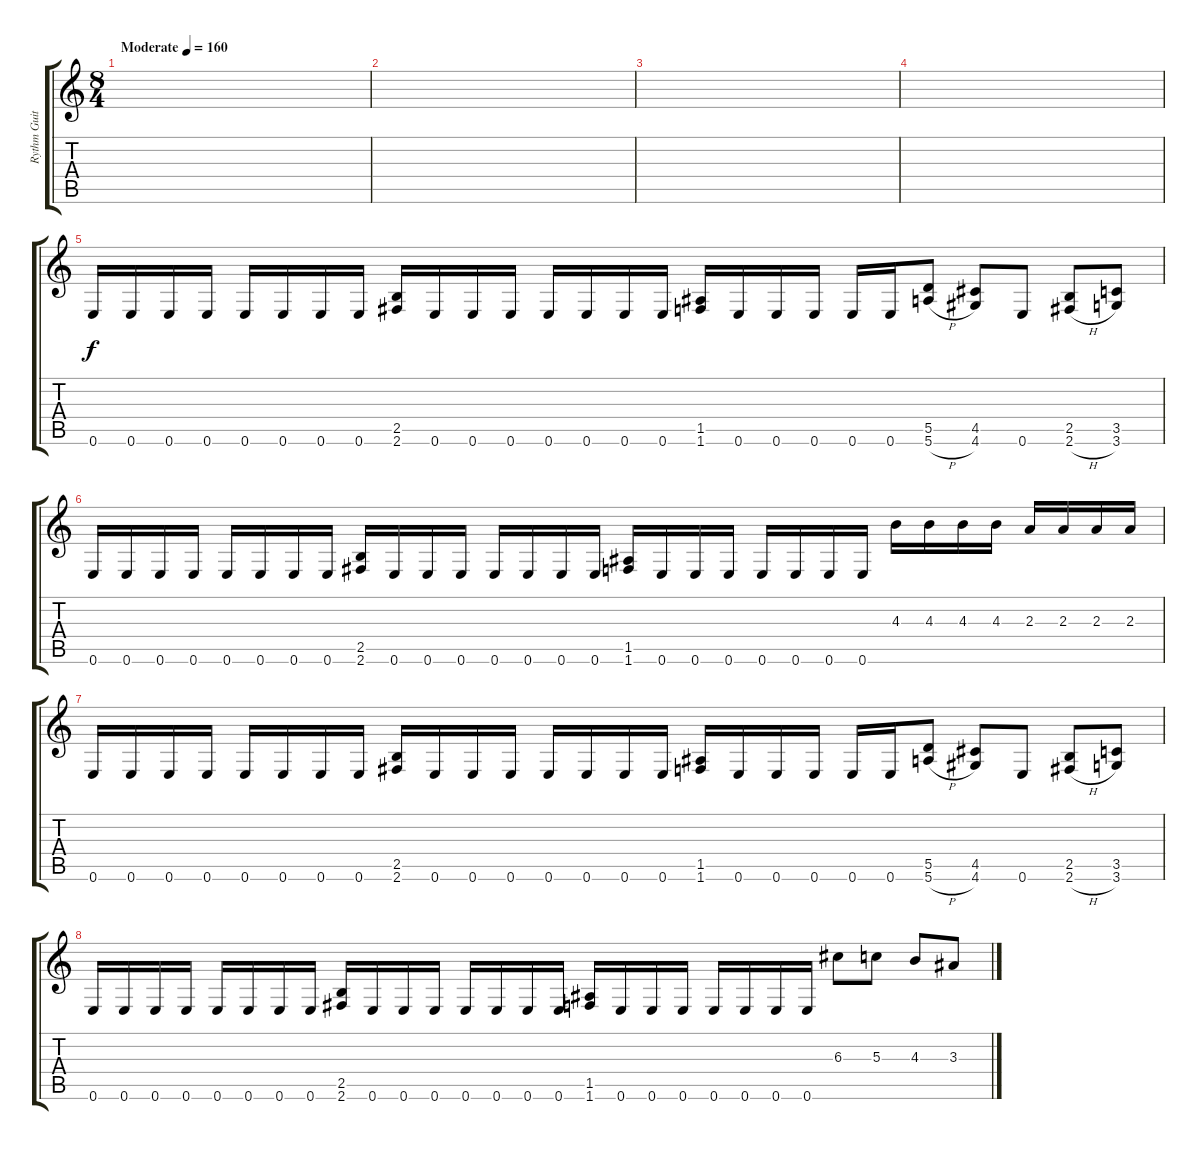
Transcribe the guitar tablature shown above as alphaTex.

\track ("Rythm Guitar" "Rythm Guit") {instrument distortionguitar}
\staff {score tabs}
\tuning (E4 B3 G3 D3 A2 E2) {hide}
\ts (8 4)
\tempo (160 "Moderate")
\clef g2
\ks c
|
|
|
|
0.6.16 0.6.16 0.6.16 0.6.16 0.6.16 0.6.16 0.6.16 0.6.16 (2.5 2.6).16 0.6.16 0.6.16 0.6.16 0.6.16 0.6.16 0.6.16 0.6.16 (1.5 1.6).16 0.6.16 0.6.16 0.6.16 0.6.16 0.6.16 (5.5 5.6{h}).8 (4.5 4.6).8 0.6.8 (2.5 2.6{h}).8 (3.5 3.6).8 |
0.6.16 0.6.16 0.6.16 0.6.16 0.6.16 0.6.16 0.6.16 0.6.16 (2.5 2.6).16 0.6.16 0.6.16 0.6.16 0.6.16 0.6.16 0.6.16 0.6.16 (1.5 1.6).16 0.6.16 0.6.16 0.6.16 0.6.16 0.6.16 0.6.16 0.6.16 4.3.16 4.3.16 4.3.16 4.3.16 2.3.16 2.3.16 2.3.16 2.3.16 |
0.6.16 0.6.16 0.6.16 0.6.16 0.6.16 0.6.16 0.6.16 0.6.16 (2.5 2.6).16 0.6.16 0.6.16 0.6.16 0.6.16 0.6.16 0.6.16 0.6.16 (1.5 1.6).16 0.6.16 0.6.16 0.6.16 0.6.16 0.6.16 (5.5 5.6{h}).8 (4.5 4.6).8 0.6.8 (2.5 2.6{h}).8 (3.5 3.6).8 |
0.6.16 0.6.16 0.6.16 0.6.16 0.6.16 0.6.16 0.6.16 0.6.16 (2.5 2.6).16 0.6.16 0.6.16 0.6.16 0.6.16 0.6.16 0.6.16 0.6.16 (1.5 1.6).16 0.6.16 0.6.16 0.6.16 0.6.16 0.6.16 0.6.16 0.6.16 6.3.8 5.3.8 4.3.8 3.3.8
